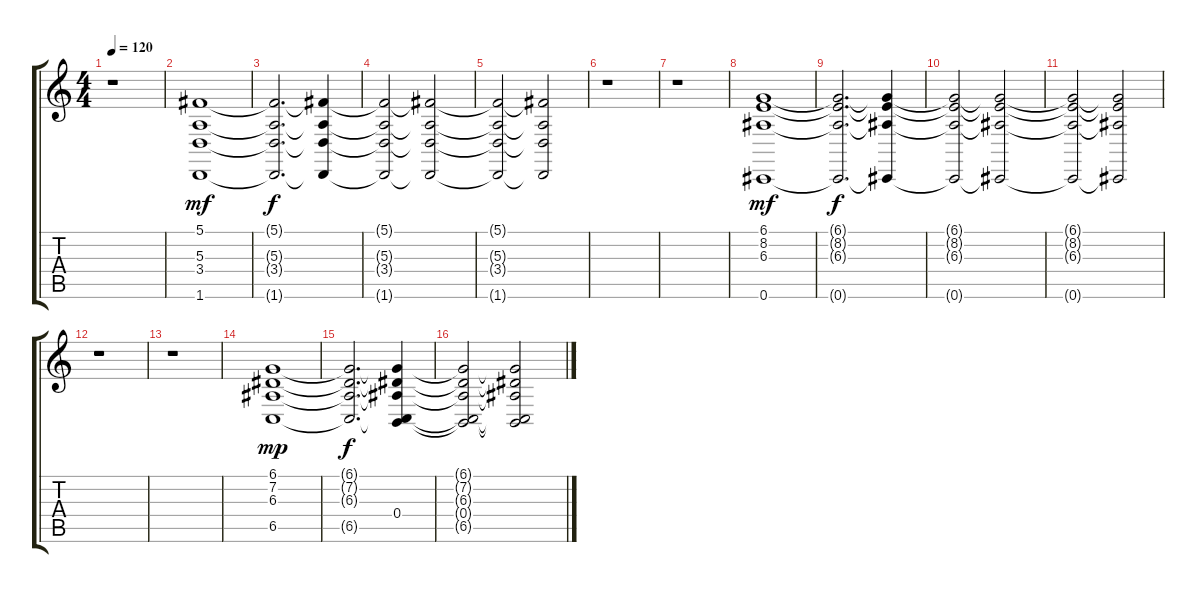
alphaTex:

\track "" {instrument synthstrings2}
\staff {score tabs}
\tuning (Db4 Ab3 E3 B2 Gb2 Db2) {hide}
\ts (4 4)
\tempo 120
\clef g2
\ks c
r.1{dy f} |
(5.1 5.3 3.4 1.6).1{dy mf volume 6} |
(5.1{t} 5.3{t} 3.4{t} 1.6{t}).2{d dy f} (5.1{t} 5.3{t} 3.4{t} 1.6{t}).4{volume 2} |
(5.1{t} 5.3{t} 3.4{t} 1.6{t}).2 (5.1{t} 5.3{t} 3.4{t} 1.6{t}).2 |
(5.1{t} 5.3{t} 3.4{t} 1.6{t}).2 (5.1{t} 5.3{t} 3.4{t} 1.6{t}).2{volume 0} |
r.1 |
r.1 |
(6.1 8.2 6.3 0.6).1{dy mf volume 6} |
(6.1{t} 8.2{t} 6.3{t} 0.6{t}).2{d dy f} (6.1{t} 8.2{t} 6.3{t} 0.6{t}).4{volume 2} |
(6.1{t} 8.2{t} 6.3{t} 0.6{t}).2 (6.1{t} 8.2{t} 6.3{t} 0.6{t}).2 |
(6.1{t} 8.2{t} 6.3{t} 0.6{t}).2 (6.1{t} 8.2{t} 6.3{t} 0.6{t}).2{volume 0} |
r.1 |
r.1 |
(6.1 7.2 6.3 6.5).1{dy mp volume 6} |
(6.1{t} 7.2{t} 6.3{t} 6.5{t}).2{d dy f} (6.1{t} 7.2{t} 6.3{t} 0.4 6.5{t}).4{volume 2} |
(6.1{t} 7.2{t} 6.3{t} 0.4{t} 6.5{t}).2 (6.1{t} 7.2{t} 6.3{t} 0.4{t} 6.5{t}).2
